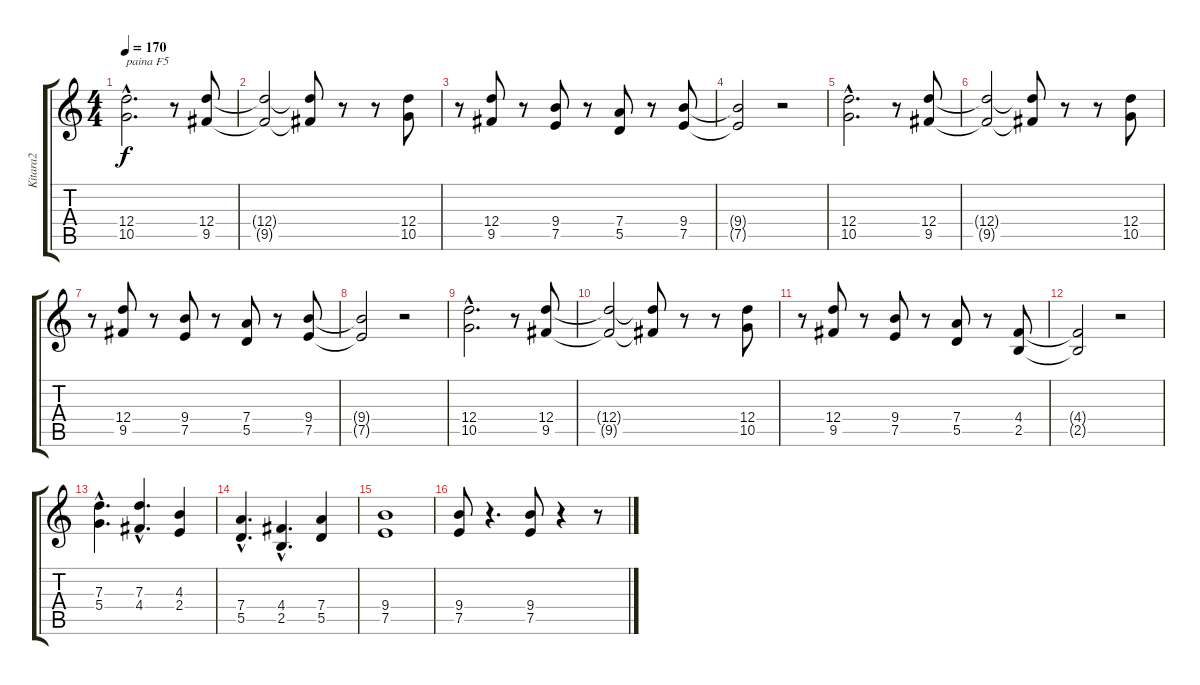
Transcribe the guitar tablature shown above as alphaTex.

\track ("Kitara2" "Kitara2") {instrument distortionguitar}
\staff {score tabs}
\tuning (E4 B3 G3 D3 A2 E2) {hide}
\ts (4 4)
\tempo 170
\clef g2
\ks c
(12.4{hac} 10.5{hac}).2{d txt "paina F5" dy f instrument distortionguitar} r.8 (12.4 9.5).8 |
(12.4{t} 9.5{t}).2 (12.4{t} 9.5{t}).8 r.8 r.8 (12.4 10.5).8 |
r.8 (12.4 9.5).8 r.8 (9.4 7.5).8 r.8 (7.4 5.5).8 r.8 (9.4 7.5).8 |
(9.4{t} 7.5{t}).2 r.2 |
(12.4{hac} 10.5{hac}).2{d} r.8 (12.4 9.5).8 |
(12.4{t} 9.5{t}).2 (12.4{t} 9.5{t}).8 r.8 r.8 (12.4 10.5).8 |
r.8 (12.4 9.5).8 r.8 (9.4 7.5).8 r.8 (7.4 5.5).8 r.8 (9.4 7.5).8 |
(9.4{t} 7.5{t}).2 r.2 |
(12.4{hac} 10.5{hac}).2{d} r.8 (12.4 9.5).8 |
(12.4{t} 9.5{t}).2 (12.4{t} 9.5{t}).8 r.8 r.8 (12.4 10.5).8 |
r.8 (12.4 9.5).8 r.8 (9.4 7.5).8 r.8 (7.4 5.5).8 r.8 (4.4 2.5).8 |
(4.4{t} 2.5{t}).2 r.2 |
(7.3{hac} 5.4{hac}).4{d} (7.3{hac} 4.4{hac}).4{d} (4.3 2.4).4 |
(7.4{hac} 5.5{hac}).4{d} (4.4{hac} 2.5{hac}).4{d} (7.4 5.5).4 |
(9.4 7.5).1 |
(9.4 7.5).8 r.4{d} (9.4 7.5).8 r.4 r.8
